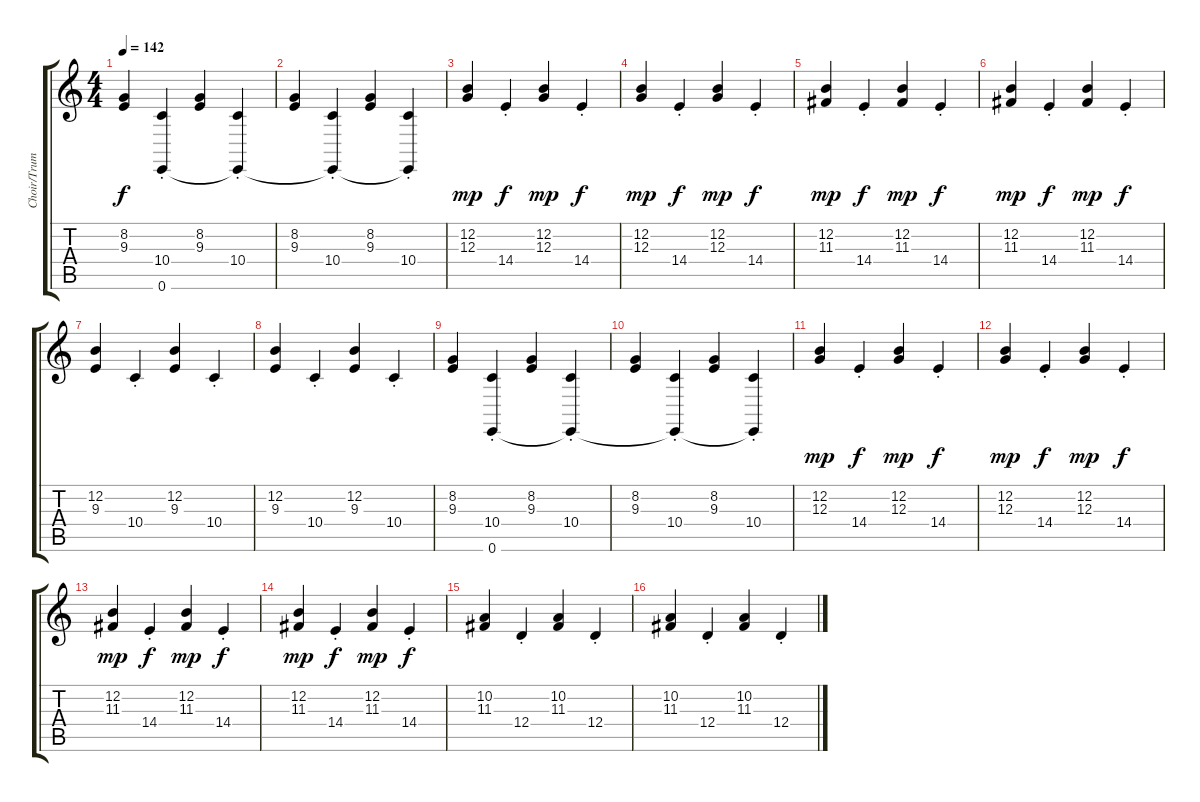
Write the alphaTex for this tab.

\track ("Choir/Trumpet/Oboe/Piano" "Choir/Trum") {instrument choiraahs}
\staff {score tabs}
\tuning (E4 B3 G3 D3 A2 E2) {hide}
\ts (4 4)
\tempo 142
\clef g2
\ks c
(8.2 9.3).4{dy f} (10.4{st} 0.6).4 (8.2 9.3).4 (10.4{st} 0.6{t}).4 |
(8.2 9.3).4 (10.4{st} 0.6{t}).4 (8.2 9.3).4 (10.4{st} 0.6{t}).4 |
(12.2 12.3).4{dy mp} 14.4{st}.4{dy f} (12.2 12.3).4{dy mp} 14.4{st}.4{dy f} |
(12.2 12.3).4{dy mp} 14.4{st}.4{dy f} (12.2 12.3).4{dy mp} 14.4{st}.4{dy f} |
(12.2 11.3).4{dy mp} 14.4{st}.4{dy f} (12.2 11.3).4{dy mp} 14.4{st}.4{dy f} |
(12.2 11.3).4{dy mp} 14.4{st}.4{dy f} (12.2 11.3).4{dy mp} 14.4{st}.4{dy f} |
(12.2 9.3).4 10.4{st}.4 (12.2 9.3).4 10.4{st}.4 |
(12.2 9.3).4 10.4{st}.4 (12.2 9.3).4 10.4{st}.4 |
(8.2 9.3).4 (10.4{st} 0.6).4 (8.2 9.3).4 (10.4{st} 0.6{t}).4 |
(8.2 9.3).4 (10.4{st} 0.6{t}).4 (8.2 9.3).4 (10.4{st} 0.6{t}).4 |
(12.2 12.3).4{dy mp} 14.4{st}.4{dy f} (12.2 12.3).4{dy mp} 14.4{st}.4{dy f} |
(12.2 12.3).4{dy mp} 14.4{st}.4{dy f} (12.2 12.3).4{dy mp} 14.4{st}.4{dy f} |
(12.2 11.3).4{dy mp} 14.4{st}.4{dy f} (12.2 11.3).4{dy mp} 14.4{st}.4{dy f} |
(12.2 11.3).4{dy mp} 14.4{st}.4{dy f} (12.2 11.3).4{dy mp} 14.4{st}.4{dy f} |
(10.2 11.3).4 12.4{st}.4 (10.2 11.3).4 12.4{st}.4 |
(10.2 11.3).4 12.4{st}.4 (10.2 11.3).4 12.4{st}.4
